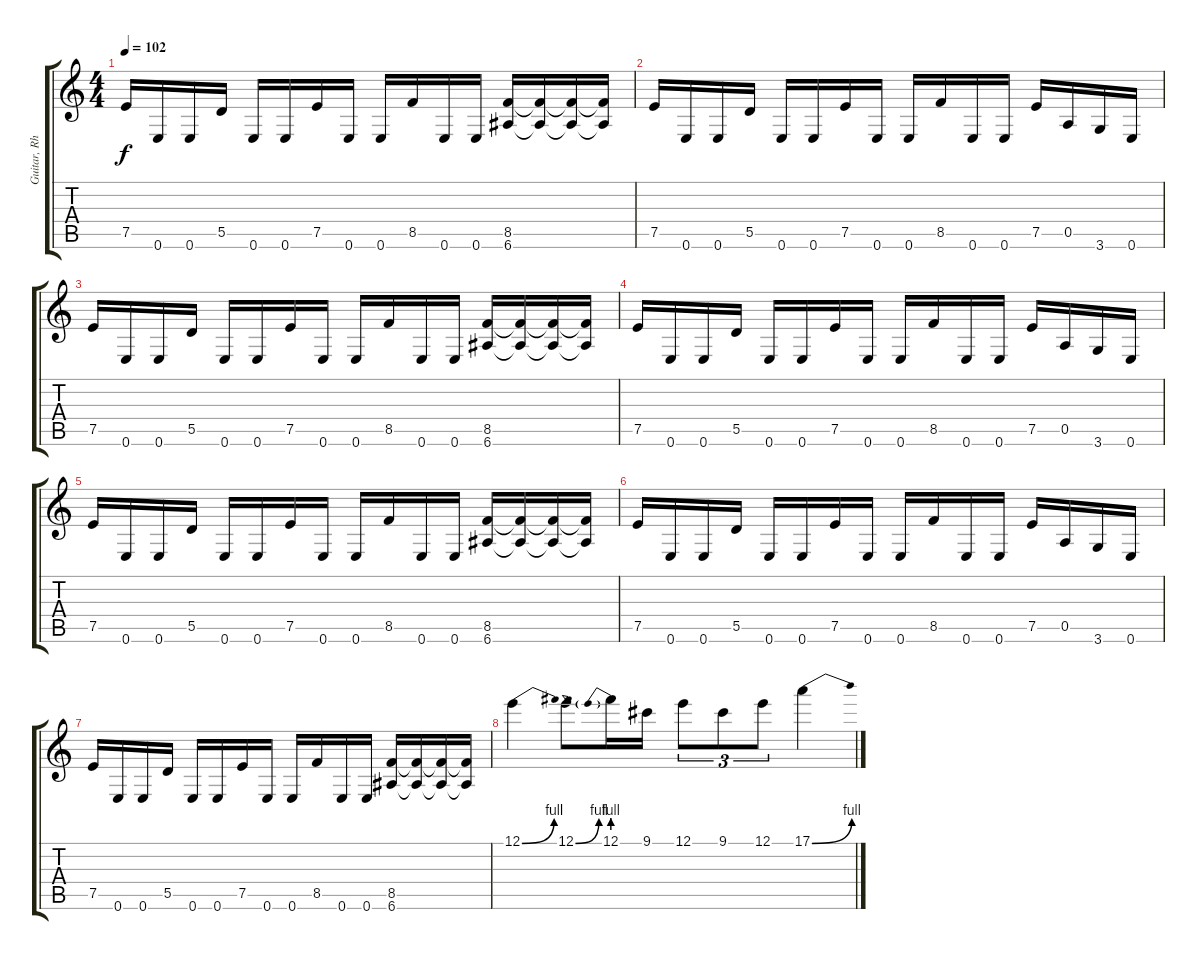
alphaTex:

\track ("Guitar, Rhythm 2" "Guitar, Rh") {instrument acousticguitarsteel}
\staff {score tabs}
\tuning (E4 B3 G3 D3 A2 E2) {hide}
\ts (4 4)
\tempo 102
\clef g2
\ks c
7.5.16{dy f} 0.6.16 0.6.16 5.5.16 0.6.16 0.6.16 7.5.16 0.6.16 0.6.16 8.5.16 0.6.16 0.6.16 (8.5 6.6).16 (8.5{t} 6.6{t}).16 (8.5{t} 6.6{t}).16 (8.5{t} 6.6{t}).16 |
7.5.16 0.6.16 0.6.16 5.5.16 0.6.16 0.6.16 7.5.16 0.6.16 0.6.16 8.5.16 0.6.16 0.6.16 7.5.16 0.5.16 3.6.16 0.6.16 |
7.5.16 0.6.16 0.6.16 5.5.16 0.6.16 0.6.16 7.5.16 0.6.16 0.6.16 8.5.16 0.6.16 0.6.16 (8.5 6.6).16 (8.5{t} 6.6{t}).16 (8.5{t} 6.6{t}).16 (8.5{t} 6.6{t}).16 |
7.5.16 0.6.16 0.6.16 5.5.16 0.6.16 0.6.16 7.5.16 0.6.16 0.6.16 8.5.16 0.6.16 0.6.16 7.5.16 0.5.16 3.6.16 0.6.16 |
7.5.16 0.6.16 0.6.16 5.5.16 0.6.16 0.6.16 7.5.16 0.6.16 0.6.16 8.5.16 0.6.16 0.6.16 (8.5 6.6).16 (8.5{t} 6.6{t}).16 (8.5{t} 6.6{t}).16 (8.5{t} 6.6{t}).16 |
7.5.16 0.6.16 0.6.16 5.5.16 0.6.16 0.6.16 7.5.16 0.6.16 0.6.16 8.5.16 0.6.16 0.6.16 7.5.16 0.5.16 3.6.16 0.6.16 |
7.5.16 0.6.16 0.6.16 5.5.16 0.6.16 0.6.16 7.5.16 0.6.16 0.6.16 8.5.16 0.6.16 0.6.16 (8.5 6.6).16 (8.5{t} 6.6{t}).16 (8.5{t} 6.6{t}).16 (8.5{t} 6.6{t}).16 |
12.1{be (bend 0 0 60 4)}.4 12.1{be (bend 0 0 60 4)}.8 12.1{be (prebend 0 4 60 4)}.16 9.1.16 12.1.8{tu (3 2)} 9.1.8{tu (3 2)} 12.1.8{tu (3 2)} 17.1{be (bend 0 0 60 4)}.4
